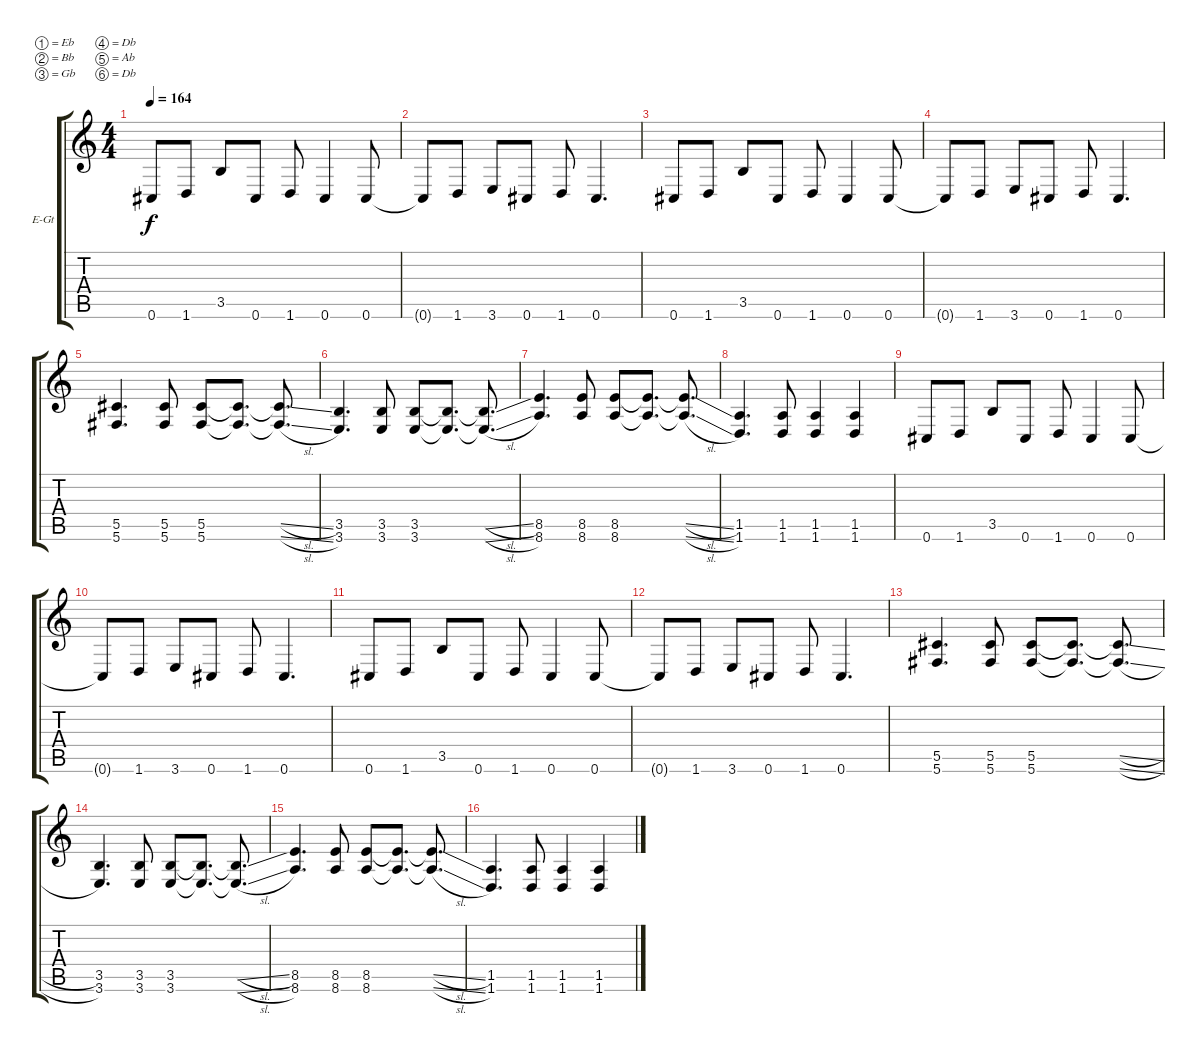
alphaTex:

\bracketExtendMode groupsimilarinstruments
\firstSystemTrackNameOrientation horizontal
\otherSystemsTrackNameOrientation horizontal
\track ("Electric Guitar 1" "E-Gt") {instrument distortionguitar}
\staff {score tabs}
\tuning (Eb4 Bb3 Gb3 Db3 Ab2 Db2)
\ts (4 4)
\tempo 164
\clef g2
\ks c
0.6.8{dy f} 1.6.8 3.5.8 0.6.8 1.6.8 0.6.4 0.6.8 |
0.6{t}.8 1.6.8 3.6.8 0.6.8 1.6.8 0.6.4{d} |
0.6.8 1.6.8 3.5.8 0.6.8 1.6.8 0.6.4 0.6.8 |
0.6{t}.8 1.6.8 3.6.8 0.6.8 1.6.8 0.6.4{d} |
(5.5 5.6).4{d} (5.5 5.6).8 (5.5 5.6).8 (5.5{t} 5.6{t}).8{d} (5.5{sl t} 5.6{sl t}).8{d} |
(3.5 3.6).4{d} (3.5 3.6).8 (3.5 3.6).8 (3.5{t} 3.6{t}).8{d} (3.5{sl t} 3.6{sl t}).8{d} |
(8.5 8.6).4{d} (8.5 8.6).8 (8.5 8.6).8 (8.5{t} 8.6{t}).8{d} (8.5{sl t} 8.6{sl t}).8{d} |
(1.5 1.6).4{d} (1.5 1.6).8 (1.5 1.6).4 (1.5 1.6).4 |
0.6.8 1.6.8 3.5.8 0.6.8 1.6.8 0.6.4 0.6.8 |
0.6{t}.8 1.6.8 3.6.8 0.6.8 1.6.8 0.6.4{d} |
0.6.8 1.6.8 3.5.8 0.6.8 1.6.8 0.6.4 0.6.8 |
0.6{t}.8 1.6.8 3.6.8 0.6.8 1.6.8 0.6.4{d} |
(5.5 5.6).4{d} (5.5 5.6).8 (5.5 5.6).8 (5.5{t} 5.6{t}).8{d} (5.5{sl t} 5.6{sl t}).8{d} |
(3.5 3.6).4{d} (3.5 3.6).8 (3.5 3.6).8 (3.5{t} 3.6{t}).8{d} (3.5{sl t} 3.6{sl t}).8{d} |
(8.5 8.6).4{d} (8.5 8.6).8 (8.5 8.6).8 (8.5{t} 8.6{t}).8{d} (8.5{sl t} 8.6{sl t}).8{d} |
(1.5 1.6).4{d} (1.5 1.6).8 (1.5 1.6).4 (1.5 1.6).4
